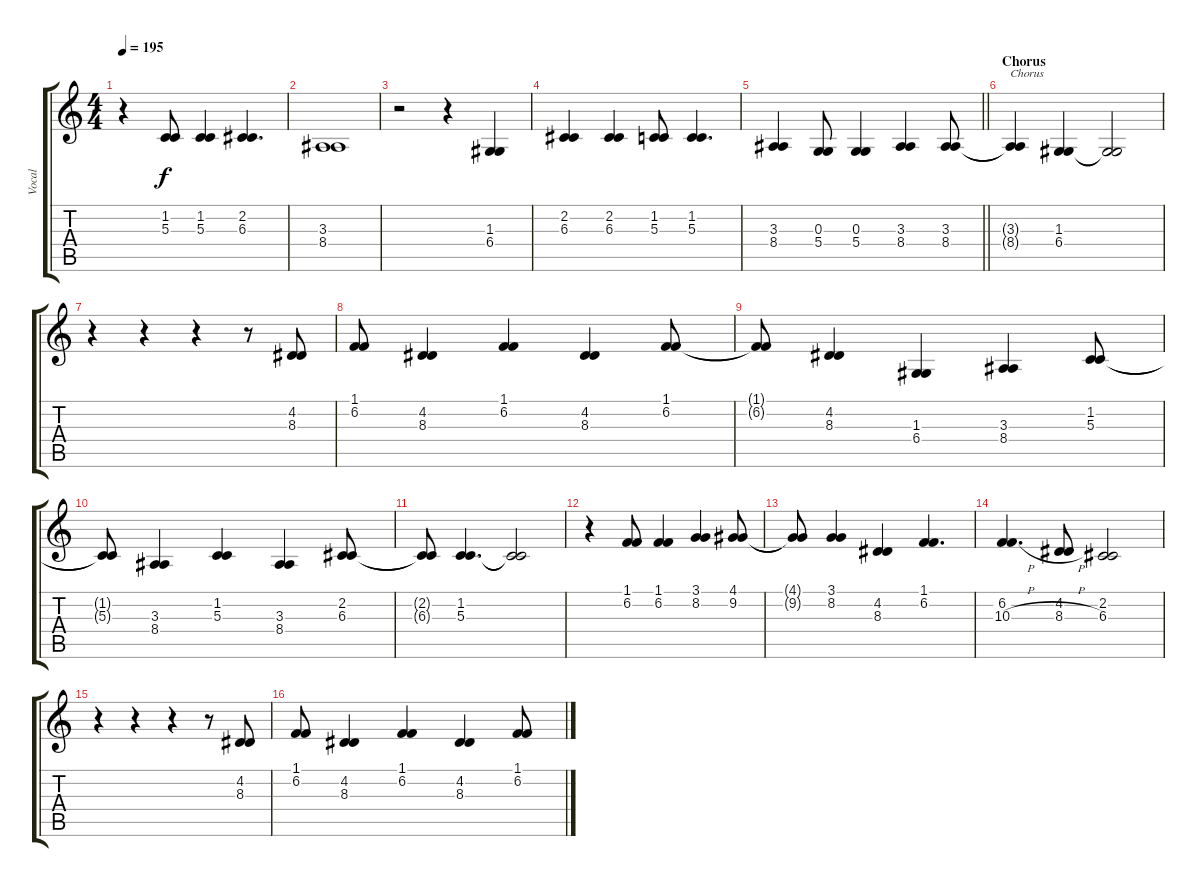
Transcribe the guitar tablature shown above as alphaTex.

\track ("Vocal" "Vocal") {instrument oboe}
\staff {score tabs}
\tuning (E4 B3 G3 D3 A2 E2) {hide}
\ts (4 4)
\tempo 195
\clef g2
\ks c
r.4{dy f} (1.2 5.3).8 (1.2 5.3).4 (2.2 6.3).4{d} |
(3.3 8.4).1 |
r.2 r.4 (1.3 6.4).4 |
(2.2 6.3).4 (2.2 6.3).4 (1.2 5.3).8 (1.2 5.3).4{d} |
\barLineRight lightlight
(3.3 8.4).4 (0.3 5.4).8 (0.3 5.4).4 (3.3 8.4).4 (3.3 8.4).8 |
\section ("" "Chorus")
(3.3{t} 8.4{t}).4{txt "Chorus"} (1.3 6.4).4 (1.3{t} 6.4{t}).2 |
r.4 r.4 r.4 r.8 (4.2 8.3).8 |
(1.1 6.2).8 (4.2 8.3).4 (1.1 6.2).4 (4.2 8.3).4 (1.1 6.2).8 |
(1.1{t} 6.2{t}).8 (4.2 8.3).4 (1.3 6.4).4 (3.3 8.4).4 (1.2 5.3).8 |
(1.2{t} 5.3{t}).8 (3.3 8.4).4 (1.2 5.3).4 (3.3 8.4).4 (2.2 6.3).8 |
(2.2{t} 6.3{t}).8 (1.2 5.3).4{d} (1.2{t} 5.3{t}).2 |
r.4 (1.1 6.2).8 (1.1 6.2).4 (3.1 8.2).4 (4.1 9.2).8 |
(4.1{t} 9.2{t}).8 (3.1 8.2).4 (4.2 8.3).4 (1.1 6.2).4{d} |
(6.2{h} 10.3{h}).4{d} (4.2{h} 8.3{h}).8 (2.2 6.3).2 |
r.4 r.4 r.4 r.8 (4.2 8.3).8 |
(1.1 6.2).8 (4.2 8.3).4 (1.1 6.2).4 (4.2 8.3).4 (1.1 6.2).8
